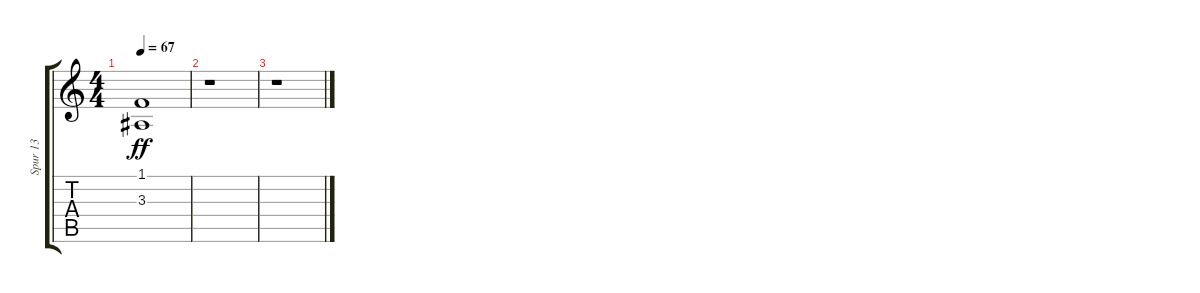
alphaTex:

\track ("Spur 13" "Spur 13") {instrument tremolostrings}
\staff {score tabs}
\tuning (E4 B3 G3 D3 A2 E2) {hide}
\ts (4 4)
\tempo 67
\clef g2
\ks c
(1.1 3.3).1{dy ff} |
r.1 |
r.1
